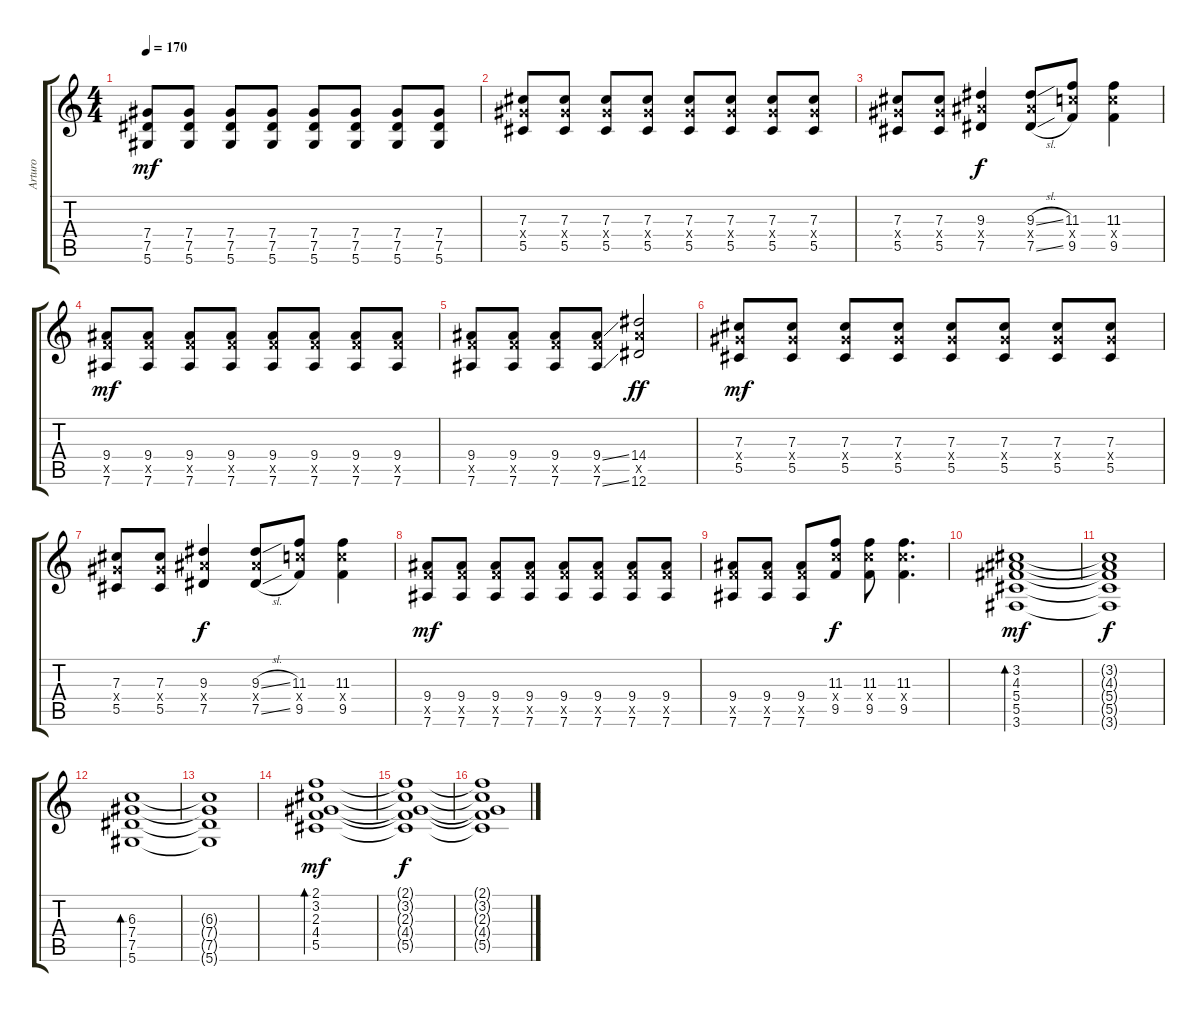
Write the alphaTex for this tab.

\track ("Arturo" "Arturo") {instrument distortionguitar}
\staff {score tabs}
\tuning (Eb4 Bb3 Gb3 Db3 Ab2 Eb2) {hide}
\ts (4 4)
\tempo 170
\clef g2
\ks c
(7.4 7.5 5.6).8{dy mf} (7.4 7.5 5.6).8 (7.4 7.5 5.6).8 (7.4 7.5 5.6).8 (7.4 7.5 5.6).8 (7.4 7.5 5.6).8 (7.4 7.5 5.6).8 (7.4 7.5 5.6).8 |
(7.3 7.4{x} 5.5).8 (7.3 7.4{x} 5.5).8 (7.3 7.4{x} 5.5).8 (7.3 7.4{x} 5.5).8 (7.3 7.4{x} 5.5).8 (7.3 7.4{x} 5.5).8 (7.3 7.4{x} 5.5).8 (7.3 7.4{x} 5.5).8 |
(7.3 7.4{x} 5.5).8 (7.3 7.4{x} 5.5).8 (9.3 9.4{x} 7.5).4{dy f} (9.3{sl} 9.4{x} 7.5{sl}).8 (11.3 11.4{x} 9.5).8 (11.3 11.4{x} 9.5).4 |
(9.4 9.5{x} 7.6).8{dy mf} (9.4 9.5{x} 7.6).8 (9.4 9.5{x} 7.6).8 (9.4 9.5{x} 7.6).8 (9.4 9.5{x} 7.6).8 (9.4 9.5{x} 7.6).8 (9.4 9.5{x} 7.6).8 (9.4 9.5{x} 7.6).8 |
(9.4 9.5{x} 7.6).8 (9.4 9.5{x} 7.6).8 (9.4 9.5{x} 7.6).8 (9.4{ss} 9.5{x} 7.6{ss}).8 (14.4 14.5{x} 12.6).2{dy ff} |
(7.3 7.4{x} 5.5).8{dy mf} (7.3 7.4{x} 5.5).8 (7.3 7.4{x} 5.5).8 (7.3 7.4{x} 5.5).8 (7.3 7.4{x} 5.5).8 (7.3 7.4{x} 5.5).8 (7.3 7.4{x} 5.5).8 (7.3 7.4{x} 5.5).8 |
(7.3 7.4{x} 5.5).8 (7.3 7.4{x} 5.5).8 (9.3 9.4{x} 7.5).4{dy f} (9.3{sl} 9.4{x} 7.5{sl}).8 (11.3 11.4{x} 9.5).8 (11.3 11.4{x} 9.5).4 |
(9.4 9.5{x} 7.6).8{dy mf} (9.4 9.5{x} 7.6).8 (9.4 9.5{x} 7.6).8 (9.4 9.5{x} 7.6).8 (9.4 9.5{x} 7.6).8 (9.4 9.5{x} 7.6).8 (9.4 9.5{x} 7.6).8 (9.4 9.5{x} 7.6).8 |
(9.4 9.5{x} 7.6).8 (9.4 9.5{x} 7.6).8 (9.4 9.5{x} 7.6).8 (11.3 11.4{x} 9.5).8{dy f} (11.3 11.4{x} 9.5).8 (11.3 11.4{x} 9.5).4{d} |
(3.2 4.3 5.4 5.5 3.6).1{bd 60 dy mf volume 10 instrument electricguitarjazz} |
(3.2{t} 4.3{t} 5.4{t} 5.5{t} 3.6{t}).1{dy f} |
(6.3 7.4 7.5 5.6).1{bd 120} |
(6.3{t} 7.4{t} 7.5{t} 5.6{t}).1 |
(2.1 3.2 2.3 4.4 5.5).1{bd 240 dy mf} |
(2.1{t} 3.2{t} 2.3{t} 4.4{t} 5.5{t}).1{dy f} |
(2.1{t} 3.2{t} 2.3{t} 4.4{t} 5.5{t}).1
